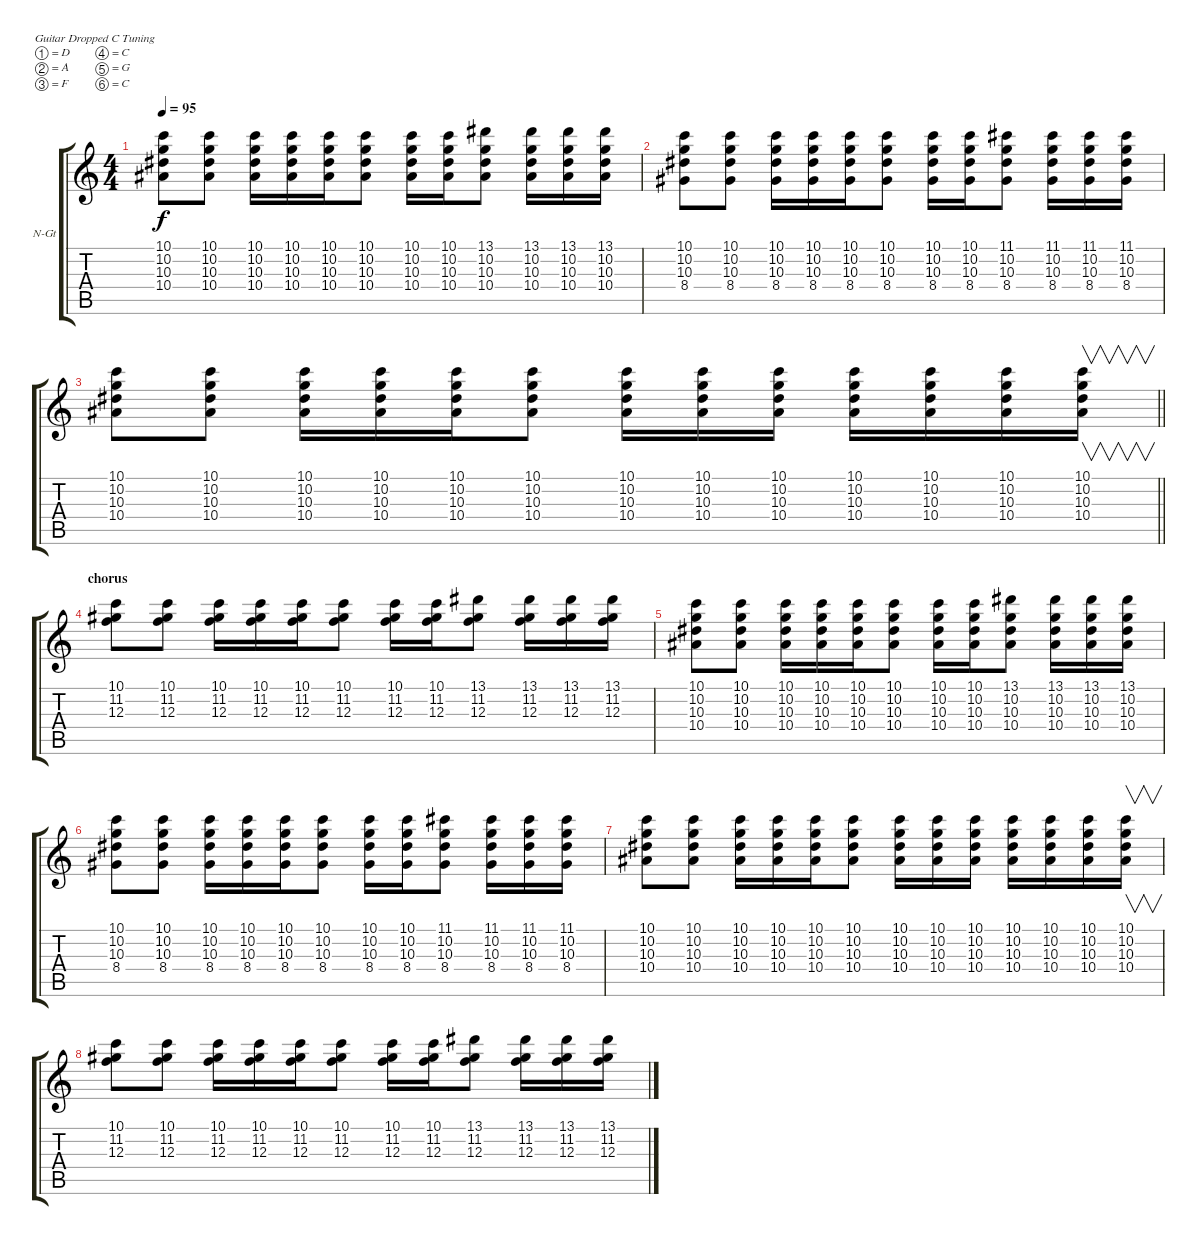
\bracketExtendMode groupsimilarinstruments
\firstSystemTrackNameOrientation horizontal
\otherSystemsTrackNameOrientation horizontal
\track ("guitar1/lyrics" "N-Gt") {instrument acousticguitarnylon}
\staff {score tabs}
\tuning (D4 A3 F3 C3 G2 C2)
\ts (4 4)
\tempo 95
\clef g2
\ks c
(10.1 10.2 10.3 10.4).8{dy f} (10.1 10.2 10.3 10.4).8 (10.1 10.2 10.3 10.4).16 (10.1 10.2 10.3 10.4).16 (10.1 10.2 10.3 10.4).16 (10.1 10.2 10.3 10.4).8 (10.1 10.2 10.3 10.4).16 (10.1 10.2 10.3 10.4).16 (13.1 10.2 10.3 10.4).8 (13.1 10.2 10.3 10.4).16 (13.1 10.2 10.3 10.4).16 (13.1 10.2 10.3 10.4).16 |
(10.1 10.2 10.3 8.4).8 (10.1 10.2 10.3 8.4).8 (10.1 10.2 10.3 8.4).16 (10.1 10.2 10.3 8.4).16 (10.1 10.2 10.3 8.4).16 (10.1 10.2 10.3 8.4).8 (10.1 10.2 10.3 8.4).16 (10.1 10.2 10.3 8.4).16 (11.1 10.2 10.3 8.4).8 (11.1 10.2 10.3 8.4).16 (11.1 10.2 10.3 8.4).16 (11.1 10.2 10.3 8.4).16 |
\barLineRight lightlight
(10.1 10.2 10.3 10.4).8 (10.1 10.2 10.3 10.4).8 (10.1 10.2 10.3 10.4).16 (10.1 10.2 10.3 10.4).16 (10.1 10.2 10.3 10.4).16 (10.1 10.2 10.3 10.4).8 (10.1 10.2 10.3 10.4).16 (10.1 10.2 10.3 10.4).16 (10.1 10.2 10.3 10.4).16 (10.1 10.2 10.3 10.4).16 (10.1 10.2 10.3 10.4).16 (10.1 10.2 10.3 10.4).16 (10.1 10.2 10.3 10.4).16{v} |
\section ("" "chorus")
(10.1 11.2 12.3).8 (10.1 11.2 12.3).8 (10.1 11.2 12.3).16 (10.1 11.2 12.3).16 (10.1 11.2 12.3).16 (10.1 11.2 12.3).8 (10.1 11.2 12.3).16 (10.1 11.2 12.3).16 (13.1 11.2 12.3).8 (13.1 11.2 12.3).16 (13.1 11.2 12.3).16 (13.1 11.2 12.3).16 |
(10.1 10.2 10.3 10.4).8 (10.1 10.2 10.3 10.4).8 (10.1 10.2 10.3 10.4).16 (10.1 10.2 10.3 10.4).16 (10.1 10.2 10.3 10.4).16 (10.1 10.2 10.3 10.4).8 (10.1 10.2 10.3 10.4).16 (10.1 10.2 10.3 10.4).16 (13.1 10.2 10.3 10.4).8 (13.1 10.2 10.3 10.4).16 (13.1 10.2 10.3 10.4).16 (13.1 10.2 10.3 10.4).16 |
(10.1 10.2 10.3 8.4).8 (10.1 10.2 10.3 8.4).8 (10.1 10.2 10.3 8.4).16 (10.1 10.2 10.3 8.4).16 (10.1 10.2 10.3 8.4).16 (10.1 10.2 10.3 8.4).8 (10.1 10.2 10.3 8.4).16 (10.1 10.2 10.3 8.4).16 (11.1 10.2 10.3 8.4).8 (11.1 10.2 10.3 8.4).16 (11.1 10.2 10.3 8.4).16 (11.1 10.2 10.3 8.4).16 |
(10.1 10.2 10.3 10.4).8 (10.1 10.2 10.3 10.4).8 (10.1 10.2 10.3 10.4).16 (10.1 10.2 10.3 10.4).16 (10.1 10.2 10.3 10.4).16 (10.1 10.2 10.3 10.4).8 (10.1 10.2 10.3 10.4).16 (10.1 10.2 10.3 10.4).16 (10.1 10.2 10.3 10.4).16 (10.1 10.2 10.3 10.4).16 (10.1 10.2 10.3 10.4).16 (10.1 10.2 10.3 10.4).16 (10.1 10.2 10.3 10.4).16{v} |
(10.1 11.2 12.3).8 (10.1 11.2 12.3).8 (10.1 11.2 12.3).16 (10.1 11.2 12.3).16 (10.1 11.2 12.3).16 (10.1 11.2 12.3).8 (10.1 11.2 12.3).16 (10.1 11.2 12.3).16 (13.1 11.2 12.3).8 (13.1 11.2 12.3).16 (13.1 11.2 12.3).16 (13.1 11.2 12.3).16
